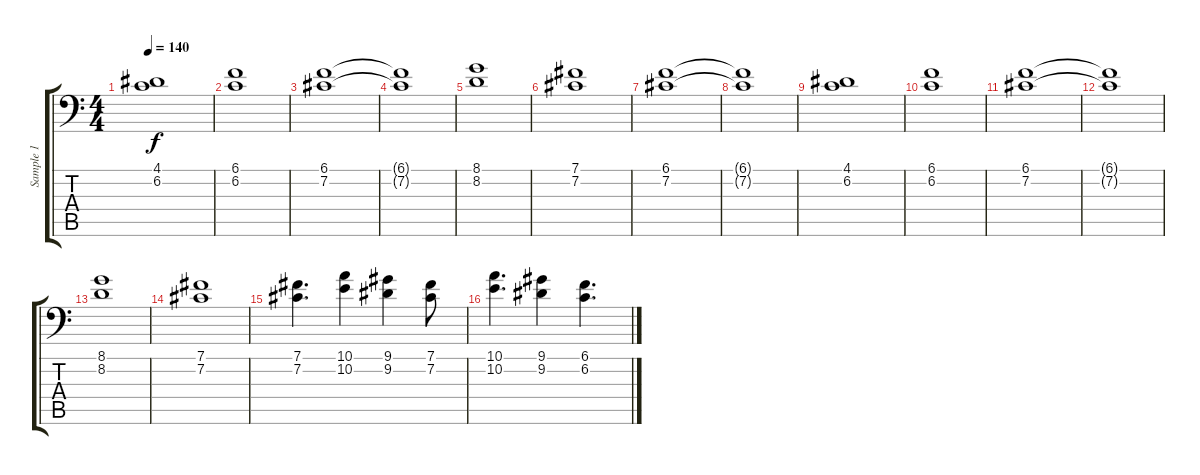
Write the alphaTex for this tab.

\track ("Sample 1" "Sample 1") {instrument choiraahs}
\staff {score tabs}
\tuning (B3 Gb3 D3 A2 E2 A1) {hide}
\ts (4 4)
\tempo 140
\clef f4
\ks c
(4.1 6.2).1{dy f} |
(6.1 6.2).1 |
(6.1 7.2).1 |
(6.1{t} 7.2{t}).1 |
(8.1 8.2).1 |
(7.1 7.2).1 |
(6.1 7.2).1 |
(6.1{t} 7.2{t}).1 |
(4.1 6.2).1 |
(6.1 6.2).1 |
(6.1 7.2).1 |
(6.1{t} 7.2{t}).1 |
(8.1 8.2).1 |
(7.1 7.2).1 |
(7.1 7.2).4{d} (10.1 10.2).4 (9.1 9.2).4 (7.1 7.2).8 |
(10.1 10.2).4{d} (9.1 9.2).4 (6.1 6.2).4{d}
